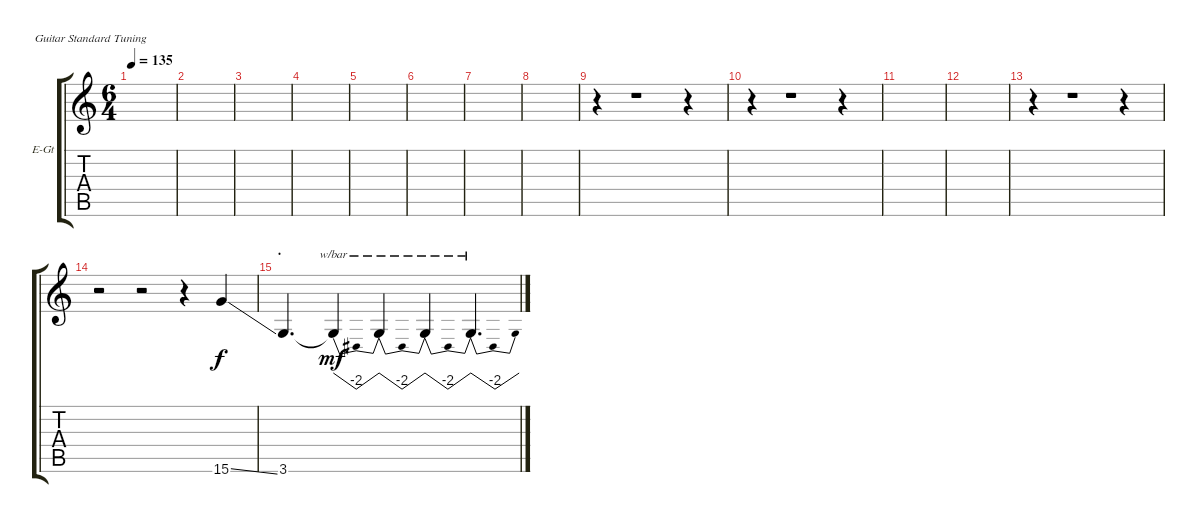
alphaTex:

\bracketExtendMode groupsimilarinstruments
\firstSystemTrackNameOrientation horizontal
\otherSystemsTrackNameOrientation horizontal
\track ("Rhythm Guitar II (David Gilmour" "E-Gt") {instrument electricguitarclean}
\staff {score tabs}
\tuning (E4 B3 G3 D3 A2 E2)
\ts (6 4)
\tempo 135
\clef g2
\ks c
|
|
|
|
|
|
|
|
\beaming (8 6 6)
r.4 r.1 r.4 |
r.4 r.1 r.4 |
|
|
r.4 r.1 r.4 |
r.2 r.2 r.4 15.6{ss}.4 |
\section ("" ".")
3.6.4{d} 3.6{t}.4{tbe (dip default 0 0 30 -8 60 0) dy mf} 3.6{t}.4{tbe (dip default 0 0 30 -8 60 0)} 3.6{t}.4{tbe (dip default 0 0 30 -8 60 0)} 3.6{t}.4{d tbe (dip default 0 0 30 -8 60 0)}
